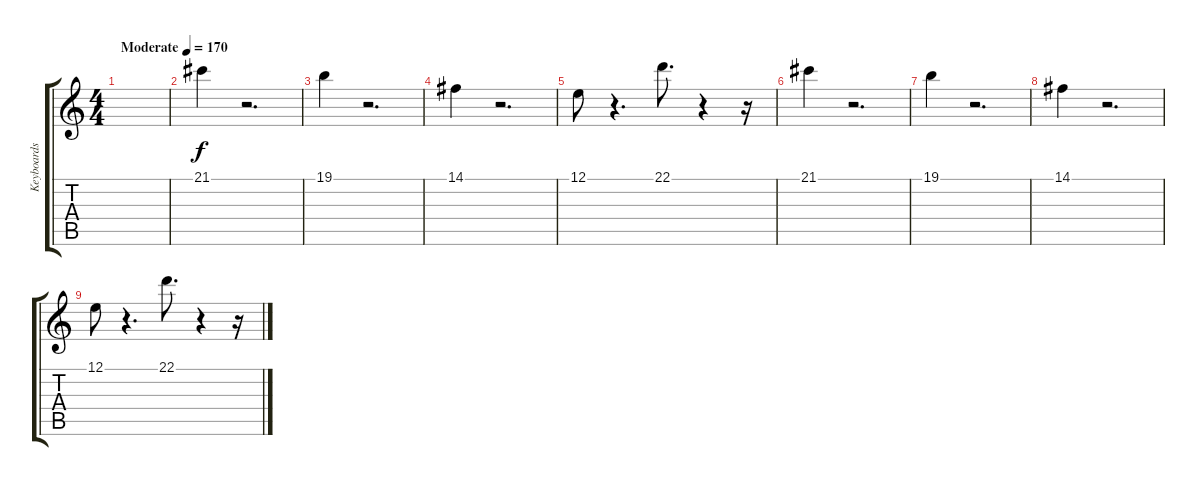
\track ("Keyboards 1" "Keyboards ") {instrument fx1rain}
\staff {score tabs}
\tuning (E4 B3 G3 D3 A2 E2) {hide}
\ts (4 4)
\tempo (170 "Moderate")
\clef g2
\ks c
|
21.1.4 r.2{d} |
19.1.4 r.2{d} |
14.1.4 r.2{d} |
12.1.8 r.4{d} 22.1.8{d} r.4 r.16 |
21.1.4 r.2{d} |
19.1.4 r.2{d} |
14.1.4 r.2{d} |
12.1.8 r.4{d} 22.1.8{d} r.4 r.16
